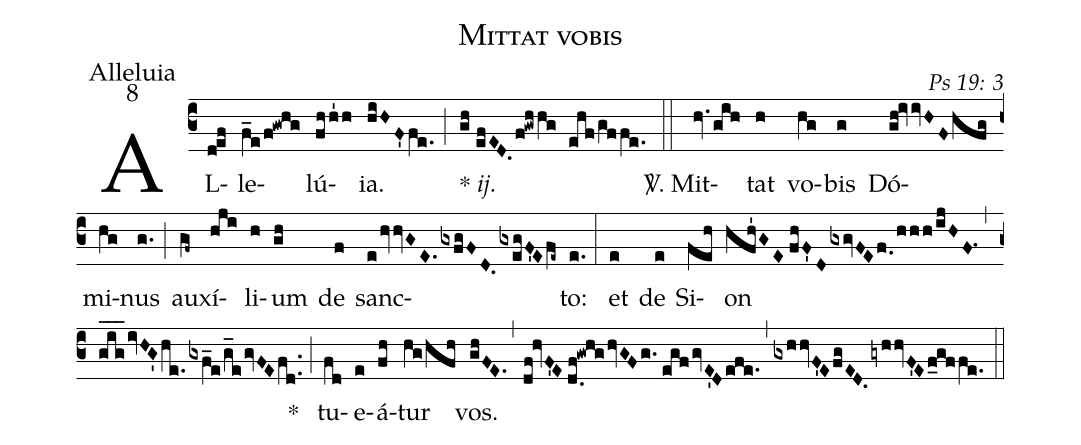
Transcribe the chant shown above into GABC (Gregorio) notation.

name: Mittat vobis;
office-part: Alleluia;
mode: 8;
commentary: Ps 19: 3;
%%
(c3) AL(def)le(f_e/f!gwhg)lú(fhh'1h)ia.(hiHF'fe.) (;) {*}~<i>ij.</i>(gh//efED.f!gwhhg ehf/gffe.) (::)
<sp>V/</sp>. Mit(hv.gih)tat(h) vo(hg)bis(g) Dó(gh!ivvHFhfg)mi(hg)nus(g.) (;) au(gf~)xí(hji)li(h)um(gh) de(f) sanc(ehvvGE.gxfgFD.gxegF'Efe~)to:(e.) (:)
et(e) de(e) Si(feh)on(hfh'GE//fhF'DgxgvFEf.0/hhh/ijHF.1) (,) (g_i_g_ivHG'he.gxf_e/g_egvFEfd..) *(;)
tu(fd)e(e)á(fh)tur(hg/hfh) vos.(ghFE.) (,) (df!hvF'E//d.0f!gwhghvGFg.//egfgvE'Defe.) (,) (gxhhvF'E/!fgED.gyhhvF'Ef_gffe.) (::)
